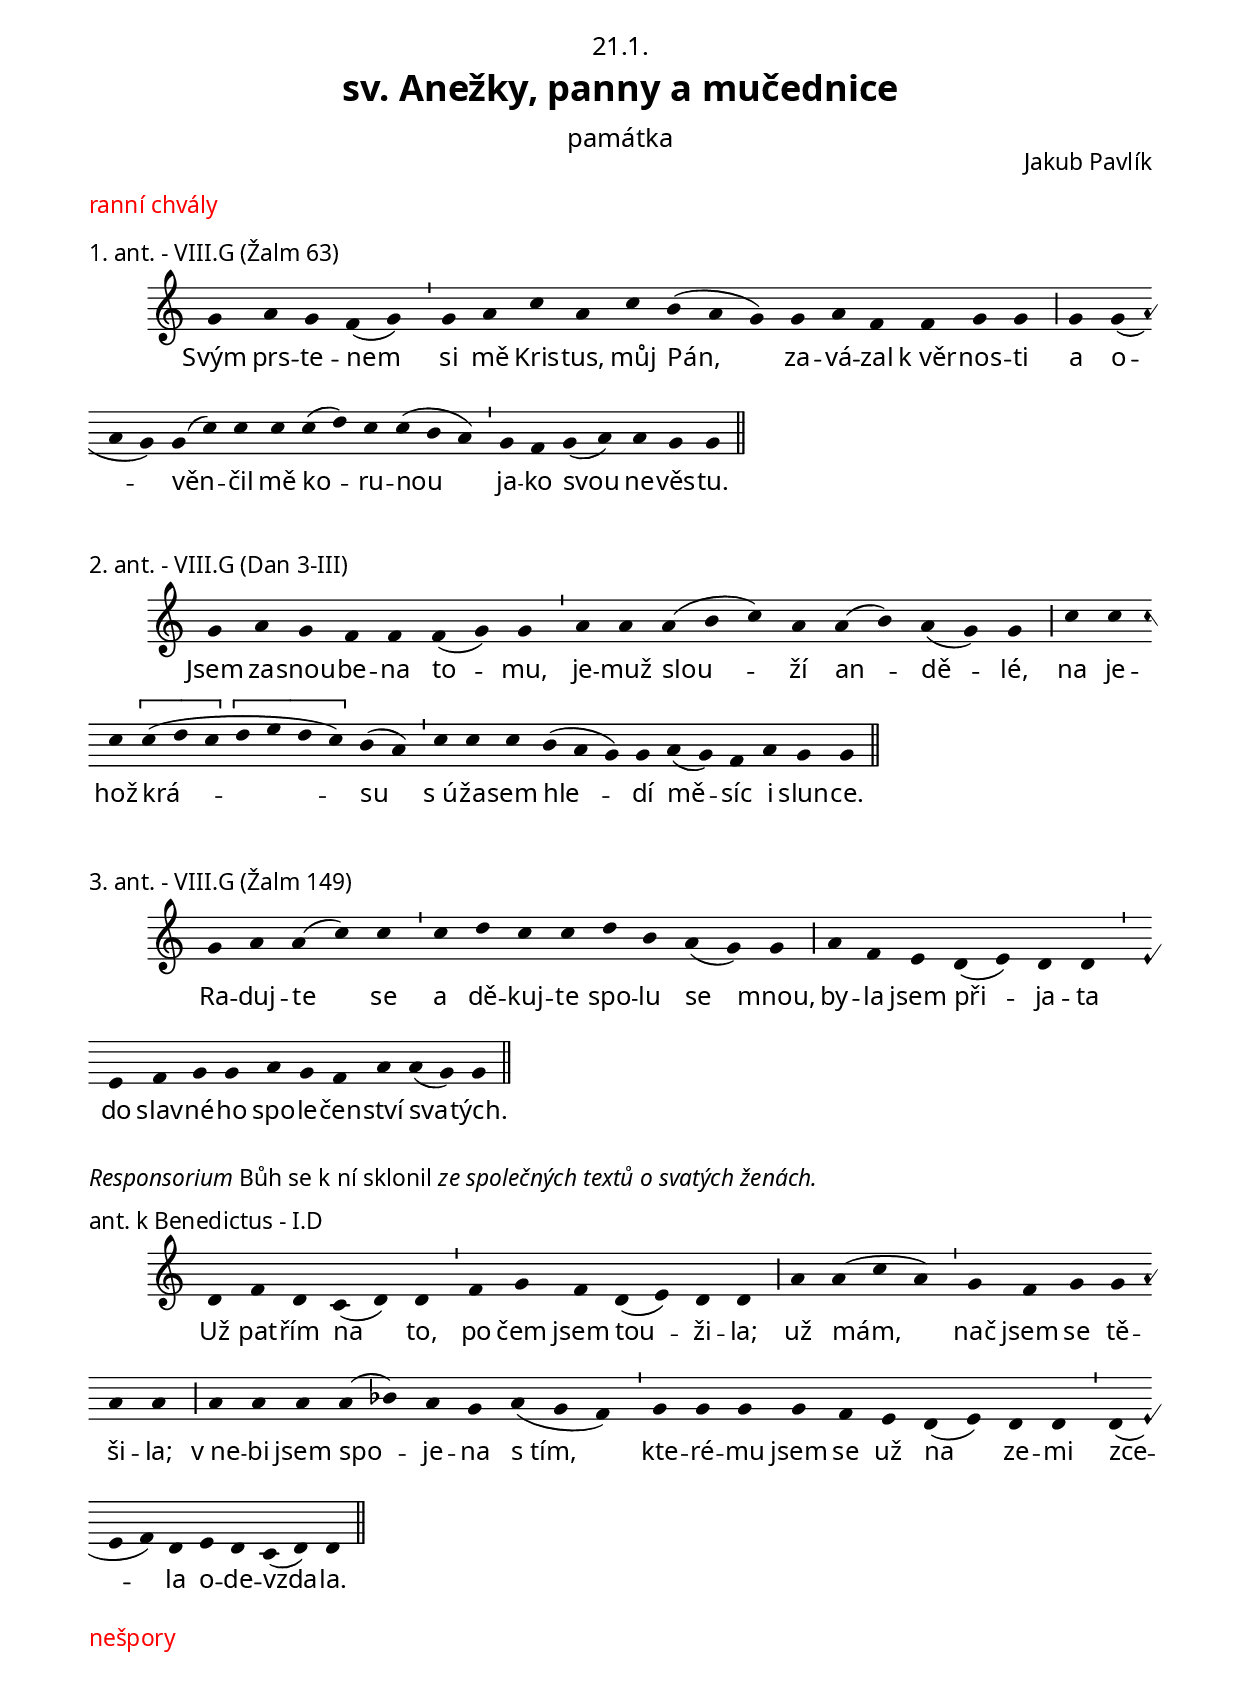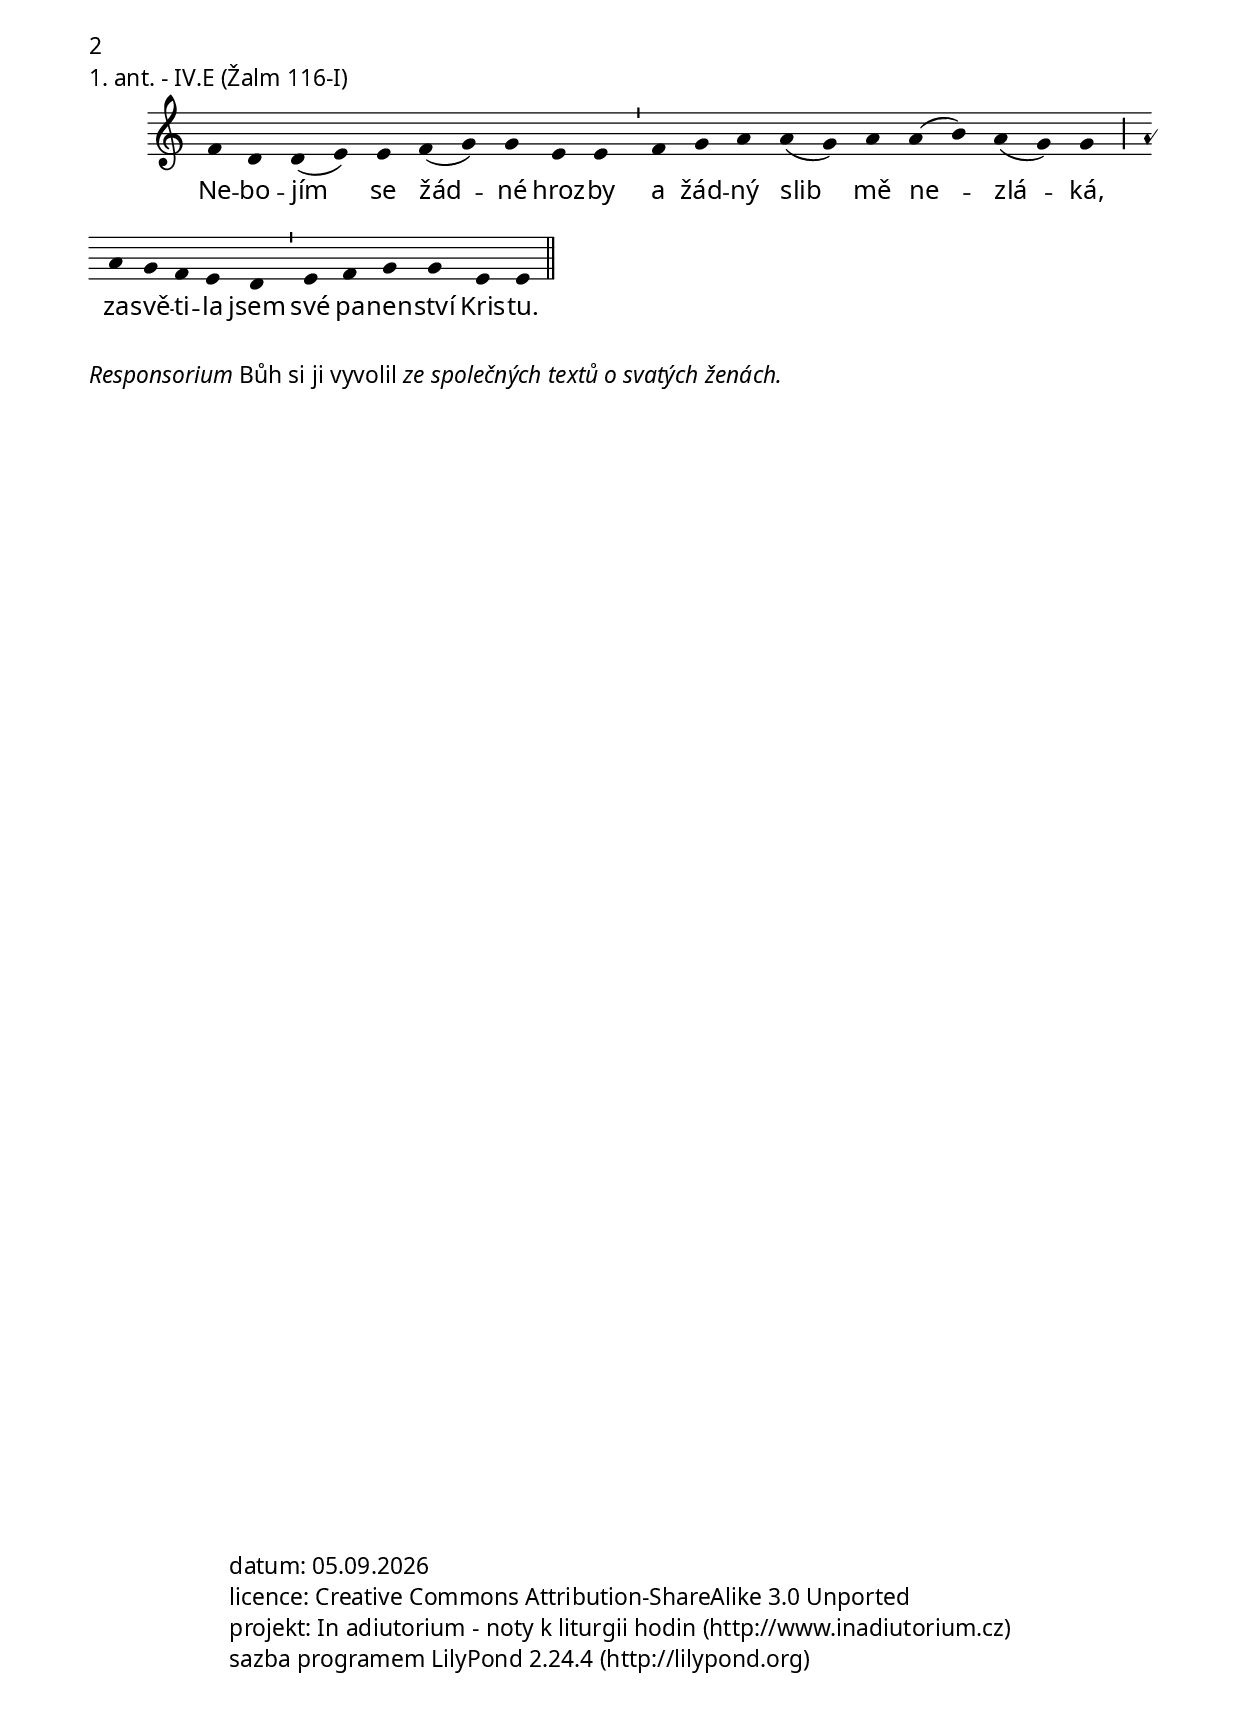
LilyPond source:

\version "2.15.40"

\include "../spolecne.ly"
\include "../dilyresponsorii.ly"

\header {
  title = \markup\titleSvatek
            "sv. Anežky, panny a mučednice"
            památka
            21.1.
  composer = "Jakub Pavlík"
}

\markup {\nadpisHodinka {"ranní chvály"}}

\score {
  \relative c'' {
    \choralniRezim
    g4 a g f( g) \barMin 
    g a c a c b( a g) g a f f g g \barMaior
    g g( a g) g( c) c c c( d) c c( b a) \barMin
    g f g( a) a g g \barFinalis
  }
  \addlyrics {
    Svým prs -- te -- nem 
    si mě Kris -- tus, můj Pán, za -- vá -- zal k_věr -- nos -- ti
    a o -- věn -- čil mě ko -- ru -- nou
    ja -- ko svou ne -- věs -- tu.
  }
  \header {
    quid = "1. ant."
    modus = "VIII"
    differentia = "G" 
    psalmus = "Žalm 63"
    id = ""
    piece = \markup {\sestavTitulek}
  }
}

\score {
  \relative c'' {
    \choralniRezim
    g4 a g f f f( g) g \barMin 
    a a a( b c) a a( b) a( g) g \barMaior
    c c c \[ c( d c \] \[ d e d c) \] b( a) \barMin
    c c c b( a g) g a( g) f a g g \barFinalis
  }
  \addlyrics {
    Jsem za -- snou -- be -- na to -- mu,
    je -- muž slou -- ží an -- dě -- lé,
    na je -- hož krá -- su 
    s_ú -- ža -- sem hle -- dí
    mě -- síc i slun -- ce.
  }
  \header {
    quid = "2. ant."
    modus = "VIII"
    differentia = "G" 
    psalmus = "Dan 3-III"
    id = ""
    piece = \markup {\sestavTitulek}
  }
}

\score {
  \relative c'' {
    \choralniRezim
    g4 a a( c) c \barMin 
    c d c c d b a( g) g \barMaior
    a f e d( e) d d \barMin
    e f g g a g f a a( g) g \barFinalis
  }
  \addlyrics {
    Ra -- duj -- te se 
    a dě -- kuj -- te spo -- lu se mnou,
    by -- la jsem při -- ja -- ta
    do slav -- né -- ho spo -- le -- čen -- ství sva -- tých.
  }
  \header {
    quid = "3. ant."
    modus = "VIII"
    differentia = "G" 
    psalmus = "Žalm 149"
    id = ""
    piece = \markup {\sestavTitulek}
  }
}

\markup\italic{
  Responsorium \upright{Bůh se k ní sklonil} 
  ze společných textů o svatých ženách.
}

\score {
  \relative c' {
    \choralniRezim
    d4 f d c( d) d \barMin f g f d( e) d d \barMaior
    a' a( c a) \barMin g f g g a a \barMaior
    a a a a( bes) a g a( g f) \barMin 
    g g g g f e d( e) d d \barMin
    d( e f) d e d c( d) d \barFinalis
  }
  \addlyrics {
    Už pat -- řím na to, po čem jsem tou -- ži -- la;
    už mám, nač jsem se tě -- ši -- la;
    v_ne -- bi jsem spo -- je -- na s_tím,
    kte -- ré -- mu jsem se už na ze -- mi zce -- la o -- de -- vzda -- la.
  }
  \header {
    quid = "ant. k Benedictus"
    modus = "I"
    differentia = "D" 
    psalmus = ""
    id = ""
    piece = \markup {\sestavTitulekBezZalmu}
  }
}

\markup {\nadpisHodinka {"nešpory"}}

\score {
  \relative c' {
    \choralniRezim
    f4 d d( e) e f( g) g e e \barMin
    f g a a( g) a a( b) a( g) g \barMaior
    a g f e d \barMin e f g g e e \barFinalis
  }
  \addlyrics {
    Ne -- bo -- jím se žád -- né hroz -- by
    a žád -- ný slib mě ne -- zlá -- ká,
    za -- svě -- ti -- la jsem své pa -- nen -- ství Kris -- tu.
  }
  \header {
    quid = "1. ant."
    modus = "IV"
    differentia = "E" 
    psalmus = "Žalm 116-I"
    id = ""
    piece = \markup {\sestavTitulek}
  }
}

\score {
  \relative c' {
    \choralniRezim
    
  }
  \addlyrics {
    Je -- di -- ně je -- mu za -- cho -- vám věr -- nost,
    jen je -- mu zce -- la ná -- le -- žím.
  }
  \header {
    quid = "2. ant."
    modus = ""
    differentia = "" 
    psalmus = "Žalm 116-II"
    id = ""
    piece = \markup {\sestavTitulek}
  }
}

\score {
  \relative c' {
    \choralniRezim
    
  }
  \addlyrics {
    Ve -- le -- bím tě,
    Ot -- če mé -- ho Pá -- na Je -- ží -- še Kris -- ta,
    skr -- ze ně -- ho jsi mi dal sí -- lu k_ví -- těz -- ství.
  }
  \header {
    quid = "3. ant."
    modus = ""
    differentia = "" 
    psalmus = "Zj 4"
    id = ""
    piece = \markup {\sestavTitulek}
  }
}

\markup\italic{
  Responsorium \upright{Bůh si ji vyvolil} 
  ze společných textů o svatých ženách.
}

\score {
  \relative c' {
    \choralniRezim
    
  }
  \addlyrics {
    Sva -- tá A -- než -- ka po -- zved -- la ru -- ce k_ne -- bi
    a mod -- li -- la se:
    Ot -- če sva -- tý, te -- be jsem mi -- lo -- va -- la,
    te -- be jsem hle -- da -- la,
    po to -- bě jsem ne -- u -- stá -- le tou -- ži -- la,
    a ny -- ní k_to -- bě při -- chá -- zím.
  }
  \header {
    quid = "ant. k Magnificat"
    modus = ""
    differentia = "" 
    psalmus = ""
    id = ""
    piece = \markup {\sestavTitulekBezZalmu}
  }
}